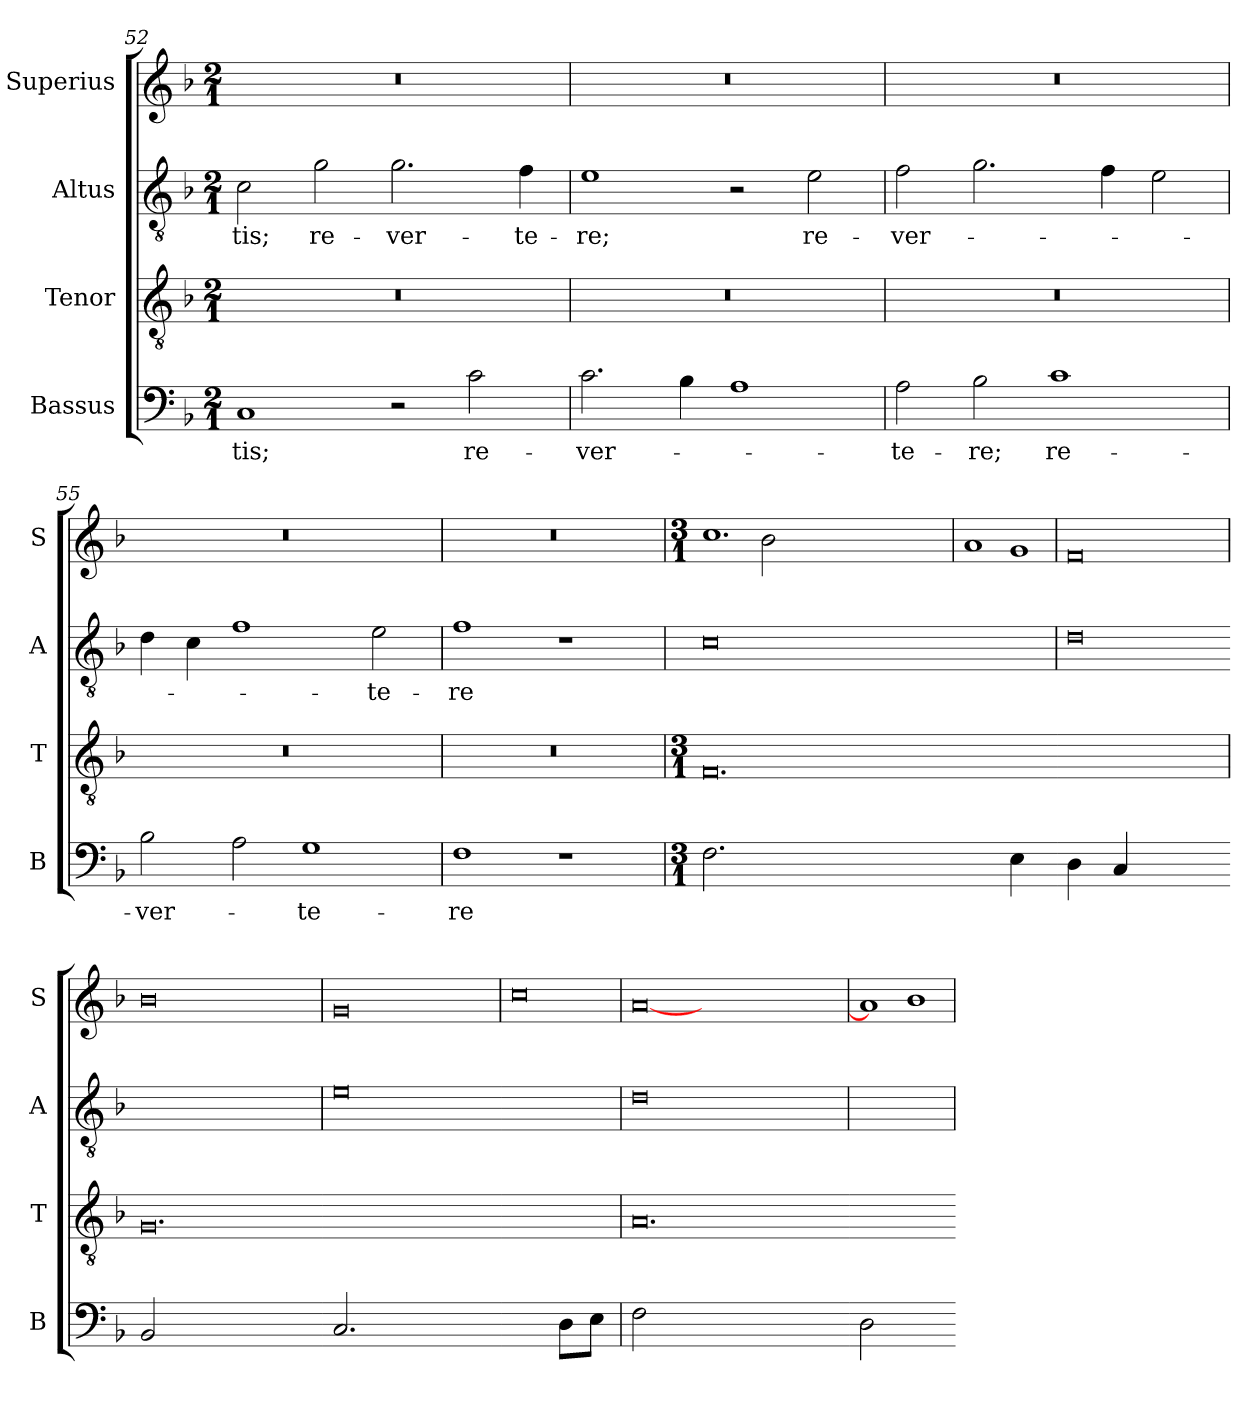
**kern	**text	**kern	**kern	**text	**kern
*part4	*part4	*part3	*part2	*part2	*part1
*staff4	*staff4	*staff3	*staff2	*staff2	*staff1
*I"Bassus	*	*I"Tenor	*I"Altus	*	*I"Superius
*I'B	*	*I'T	*I'A	*	*I'S
*clefF4	*	*clefGv2	*clefGv2	*	*clefG2
*k[b-]	*	*k[b-]	*k[b-]	*	*k[b-]
*F:	*	*F:	*F:	*	*F:
*M2/1	*	*M2/1	*M2/1	*	*M2/1
=52	=52	=52	=52	=52	=52
1C	-tis;	0r	2c	-tis;	0r
.	.	.	2g	re-	.
2r	.	.	2.g	-ver-	.
2c	re-	.	.	.	.
.	.	.	4f	-te-	.
=53	=53	=53	=53	=53	=53
2.c	-ver-	0r	1e	-re;	0r
4B-	.	.	.	.	.
1A	.	.	2r	.	.
.	.	.	2e	re-	.
=54	=54	=54	=54	=54	=54
2A	-te-	0r	2f	-ver-	0r
2B-	-re;	.	2.g	.	.
1c	re-	.	.	.	.
.	.	.	4f	.	.
.	.	.	2e	.	.
=55	=55	=55	=55	=55	=55
2B-	-ver-	0r	4d	.	0r
.	.	.	4c	.	.
2A	.	.	1f	.	.
1G	-te-	.	.	.	.
.	.	.	2e	-te-	.
=56	=56	=56	=56	=56	=56
1F	-re	0r	1f	-re	0r
1r	.	.	1r	.	.
=57	=57	=57	=57	=57	=57
*M3/1	*	*M3/1	*	*	*M3/1
!	!	!LO:N:vis=0.	!LO:N:vis=0	!	!LO:N:vis=1.
2.F	.	1.F	1c	.	4.cc
!	!	!	!	!	!LO:N:vis=2
.	.	.	.	.	8b-
.	.	.	.	.	1ryy
2.ryy	.	.	.	.	.
.	.	.	2ryy	.	.
=-	=	=-	=-	=	=
!	!	!	!	!	!LO:N:vis=1
4ryy	.	2ryy	2ryy	.	4a
!	!	!	!	!	!LO:N:vis=1
4E	.	.	.	.	4g
=-	=	=-	=	=	=
!	!	!	!LO:N:vis=0	!	!LO:N:vis=0
4D	.	1ryy	1d	.	2f
4C	.	.	.	.	.
2ryy	.	.	.	.	2ryy
=-	=	=	=-	=	=
!	!	!LO:N:vis=0.	!	!	!LO:N:vis=0
2BB-	.	1.G	1.ryy	.	2b-
1ryy	.	.	.	.	1ryy
=-	=	=-	=	=	=
!	!	!	!LO:N:vis=0	!	!LO:N:vis=0
2.C	.	1ryy	1e	.	2g
.	.	.	.	.	2ryy
4ryy	.	.	.	.	.
=-	=	=-	=-	=	=
!	!	!	!	!	!LO:N:vis=0
4ryy	.	2ryy	2ryy	.	2cc
8DL	.	.	.	.	.
8EJ	.	.	.	.	.
=58	=58	=58	=58	=58	=58
!	!	!LO:N:vis=0.	!LO:N:vis=0	!	!LO:N:vis=0
2F	.	1.A	1d	.	[2a/
1ryy	.	.	.	.	1ryy
.	.	.	2ryy	.	.
=-	=	=-	=	=	=
!	!	!	!	!	!LO:N:vis=1
2D	.	2ryy	2ryy	.	4a]
!	!	!	!	!	!LO:N:vis=1
.	.	.	.	.	4b-
=-	=	=-	=	=	=
*-	*-	*-	*-	*-	*-
